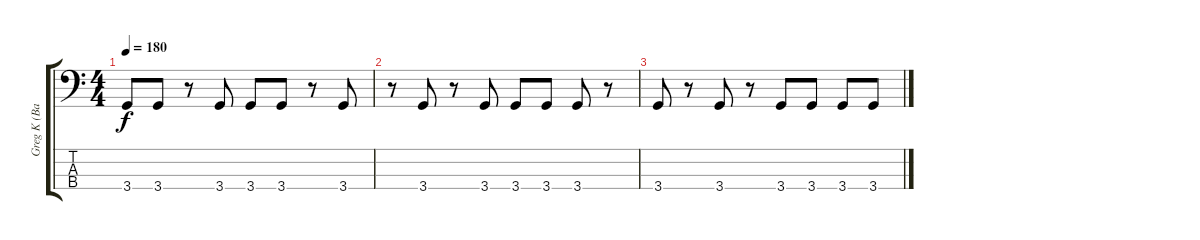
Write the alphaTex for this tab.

\track ("Greg K (Bass)" "Greg K (Ba") {instrument electricbasspick}
\staff {score tabs}
\tuning (G2 D2 A1 E1) {hide}
\ts (4 4)
\tempo 180
\clef f4
\ks c
3.4.8{dy f} 3.4.8 r.8 3.4.8 3.4.8 3.4.8 r.8 3.4.8 |
r.8 3.4.8 r.8 3.4.8 3.4.8 3.4.8 3.4.8 r.8 |
3.4.8 r.8 3.4.8 r.8 3.4.8 3.4.8 3.4.8 3.4.8
